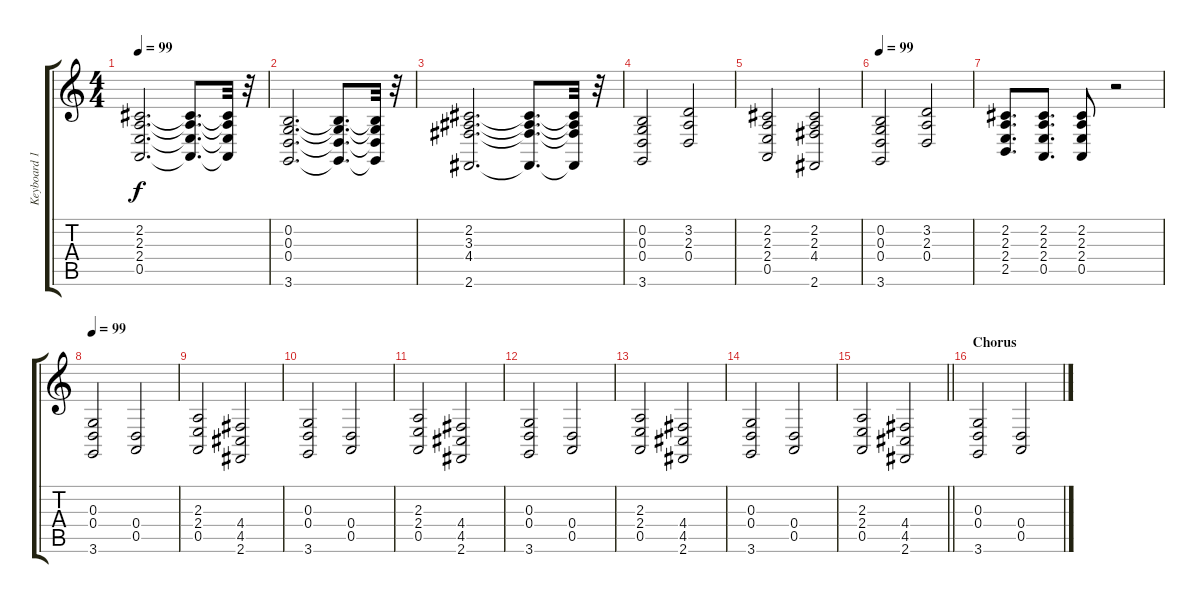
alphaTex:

\track ("Keyboard 1" "Keyboard 1") {instrument lead2sawtooth}
\staff {score tabs}
\tuning (E4 B3 G3 D3 A2 E2) {hide}
\ts (4 4)
\tempo 99
\clef g2
\ks c
(2.2 2.3 2.4 0.5).2{d dy f} (2.2{t} 2.3{t} 2.4{t} 0.5{t}).8{d} (2.2{t} 2.3{t} 2.4{t} 0.5{t}).32 r.32 |
(0.2 0.3 0.4 3.6).2{d} (0.2{t} 0.3{t} 0.4{t} 3.6{t}).8{d} (0.2{t} 0.3{t} 0.4{t} 3.6{t}).32 r.32 |
(2.2 3.3 4.4 2.6).2{d} (2.2{t} 3.3{t} 4.4{t} 2.6{t}).8{d} (2.2{t} 3.3{t} 4.4{t} 2.6{t}).32 r.32 |
(0.2 0.3 0.4 3.6).2 (3.2 2.3 0.4).2 |
(2.2 2.3 2.4 0.5).2 (2.2 2.3 4.4 2.6).2 |
\tempo 99
(0.2 0.3 0.4 3.6).2 (3.2 2.3 0.4).2 |
(2.2 2.3 2.4 2.5).8{d} (2.2 2.3 2.4 0.5).8{d} (2.2 2.3 2.4 0.5).8 r.2 |
\tempo 99
(0.3 0.4 3.6).2 (0.4 0.5).2 |
(2.3 2.4 0.5).2 (4.4 4.5 2.6).2 |
(0.3 0.4 3.6).2 (0.4 0.5).2 |
(2.3 2.4 0.5).2 (4.4 4.5 2.6).2 |
(0.3 0.4 3.6).2 (0.4 0.5).2 |
(2.3 2.4 0.5).2 (4.4 4.5 2.6).2 |
(0.3 0.4 3.6).2 (0.4 0.5).2 |
\barLineRight lightlight
(2.3 2.4 0.5).2 (4.4 4.5 2.6).2 |
\section ("" "Chorus")
(0.3 0.4 3.6).2{volume 9 instrument lead2sawtooth} (0.4 0.5).2
